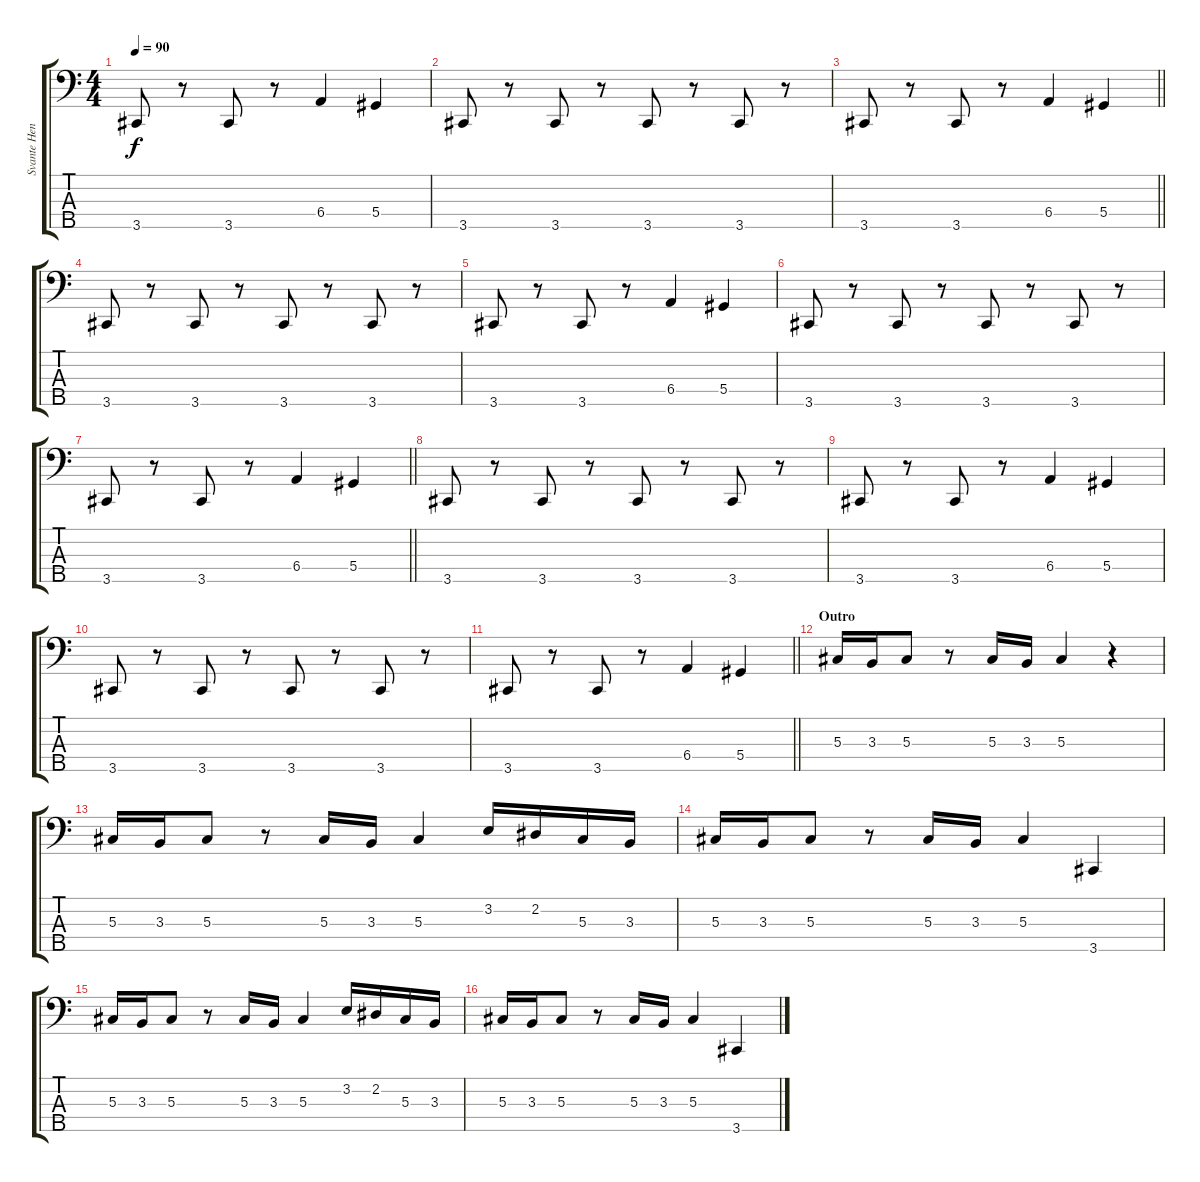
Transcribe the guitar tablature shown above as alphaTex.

\track ("Svante Henrysson" "Svante Hen") {instrument electricbassfinger}
\staff {score tabs}
\tuning (Gb2 Db2 Ab1 Eb1 Bb0) {hide}
\ts (4 4)
\tempo 90
\clef f4
\ks c
3.5.8{dy f} r.8 3.5.8 r.8 6.4.4 5.4.4 |
3.5.8 r.8 3.5.8 r.8 3.5.8 r.8 3.5.8 r.8 |
\barLineRight lightlight
3.5.8 r.8 3.5.8 r.8 6.4.4 5.4.4 |
3.5.8 r.8 3.5.8 r.8 3.5.8 r.8 3.5.8 r.8 |
3.5.8 r.8 3.5.8 r.8 6.4.4 5.4.4 |
3.5.8 r.8 3.5.8 r.8 3.5.8 r.8 3.5.8 r.8 |
\barLineRight lightlight
3.5.8 r.8 3.5.8 r.8 6.4.4 5.4.4 |
3.5.8 r.8 3.5.8 r.8 3.5.8 r.8 3.5.8 r.8 |
3.5.8 r.8 3.5.8 r.8 6.4.4 5.4.4 |
3.5.8 r.8 3.5.8 r.8 3.5.8 r.8 3.5.8 r.8 |
\barLineRight lightlight
3.5.8 r.8 3.5.8 r.8 6.4.4 5.4.4 |
\section ("" "Outro")
5.3.16 3.3.16 5.3.8 r.8 5.3.16 3.3.16 5.3.4 r.4 |
5.3.16 3.3.16 5.3.8 r.8 5.3.16 3.3.16 5.3.4 3.2.16 2.2.16 5.3.16 3.3.16 |
5.3.16 3.3.16 5.3.8 r.8 5.3.16 3.3.16 5.3.4 3.5.4 |
5.3.16 3.3.16 5.3.8 r.8 5.3.16 3.3.16 5.3.4 3.2.16 2.2.16 5.3.16 3.3.16 |
5.3.16 3.3.16 5.3.8 r.8 5.3.16 3.3.16 5.3.4 3.5.4
